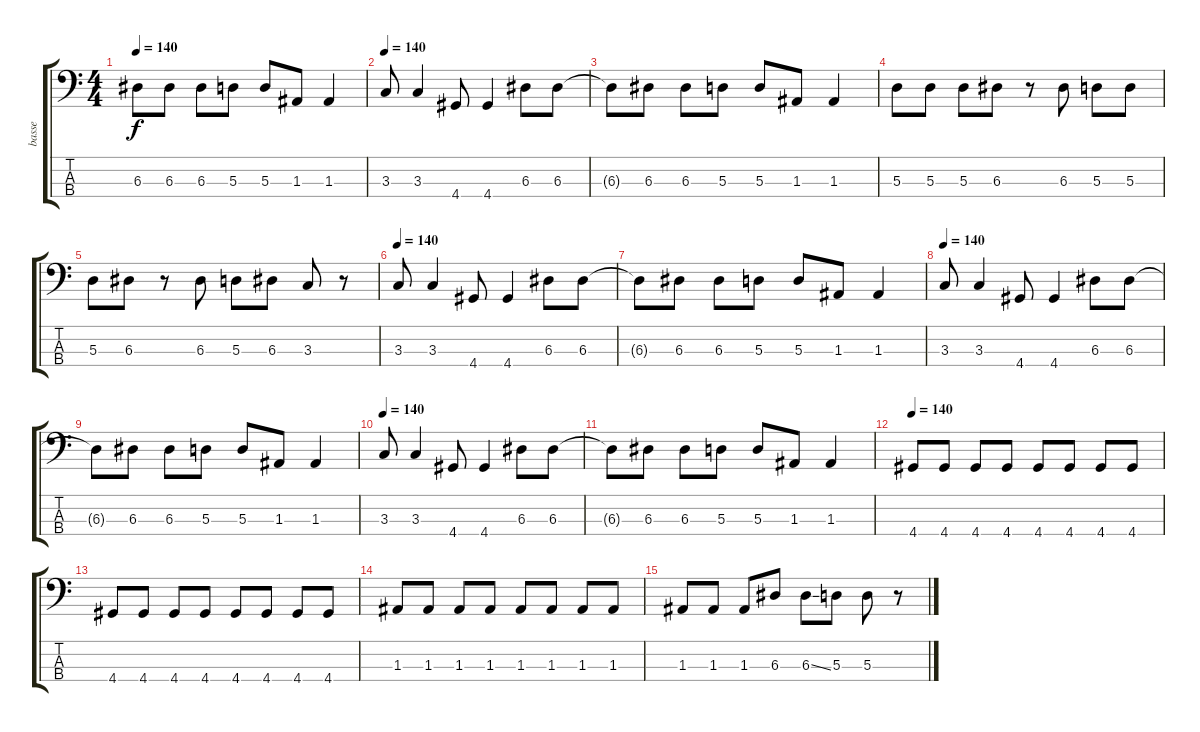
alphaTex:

\track ("basse" "basse") {instrument electricbasspick}
\staff {score tabs}
\tuning (G2 D2 A1 E1) {hide}
\ts (4 4)
\tempo 140
\clef f4
\ks c
6.3{t}.8{dy f} 6.3.8 6.3.8 5.3.8 5.3.8 1.3.8 1.3.4 |
\tempo 140
3.3.8 3.3.4 4.4.8 4.4.4 6.3.8 6.3.8 |
6.3{t}.8 6.3.8 6.3.8 5.3.8 5.3.8 1.3.8 1.3.4 |
5.3.8 5.3.8 5.3.8 6.3.8 r.8 6.3.8 5.3.8 5.3.8 |
5.3.8 6.3.8 r.8 6.3.8 5.3.8 6.3.8 3.3.8 r.8 |
\tempo 140
3.3.8 3.3.4 4.4.8 4.4.4 6.3.8 6.3.8 |
6.3{t}.8 6.3.8 6.3.8 5.3.8 5.3.8 1.3.8 1.3.4 |
\tempo 140
3.3.8 3.3.4 4.4.8 4.4.4 6.3.8 6.3.8 |
6.3{t}.8 6.3.8 6.3.8 5.3.8 5.3.8 1.3.8 1.3.4 |
\tempo 140
3.3.8 3.3.4 4.4.8 4.4.4 6.3.8 6.3.8 |
6.3{t}.8 6.3.8 6.3.8 5.3.8 5.3.8 1.3.8 1.3.4 |
\tempo 140
4.4.8 4.4.8 4.4.8 4.4.8 4.4.8 4.4.8 4.4.8 4.4.8 |
4.4.8 4.4.8 4.4.8 4.4.8 4.4.8 4.4.8 4.4.8 4.4.8 |
1.3.8 1.3.8 1.3.8 1.3.8 1.3.8 1.3.8 1.3.8 1.3.8 |
1.3.8 1.3.8 1.3.8 6.3.8 6.3{ss}.8 5.3.8 5.3.8 r.8
